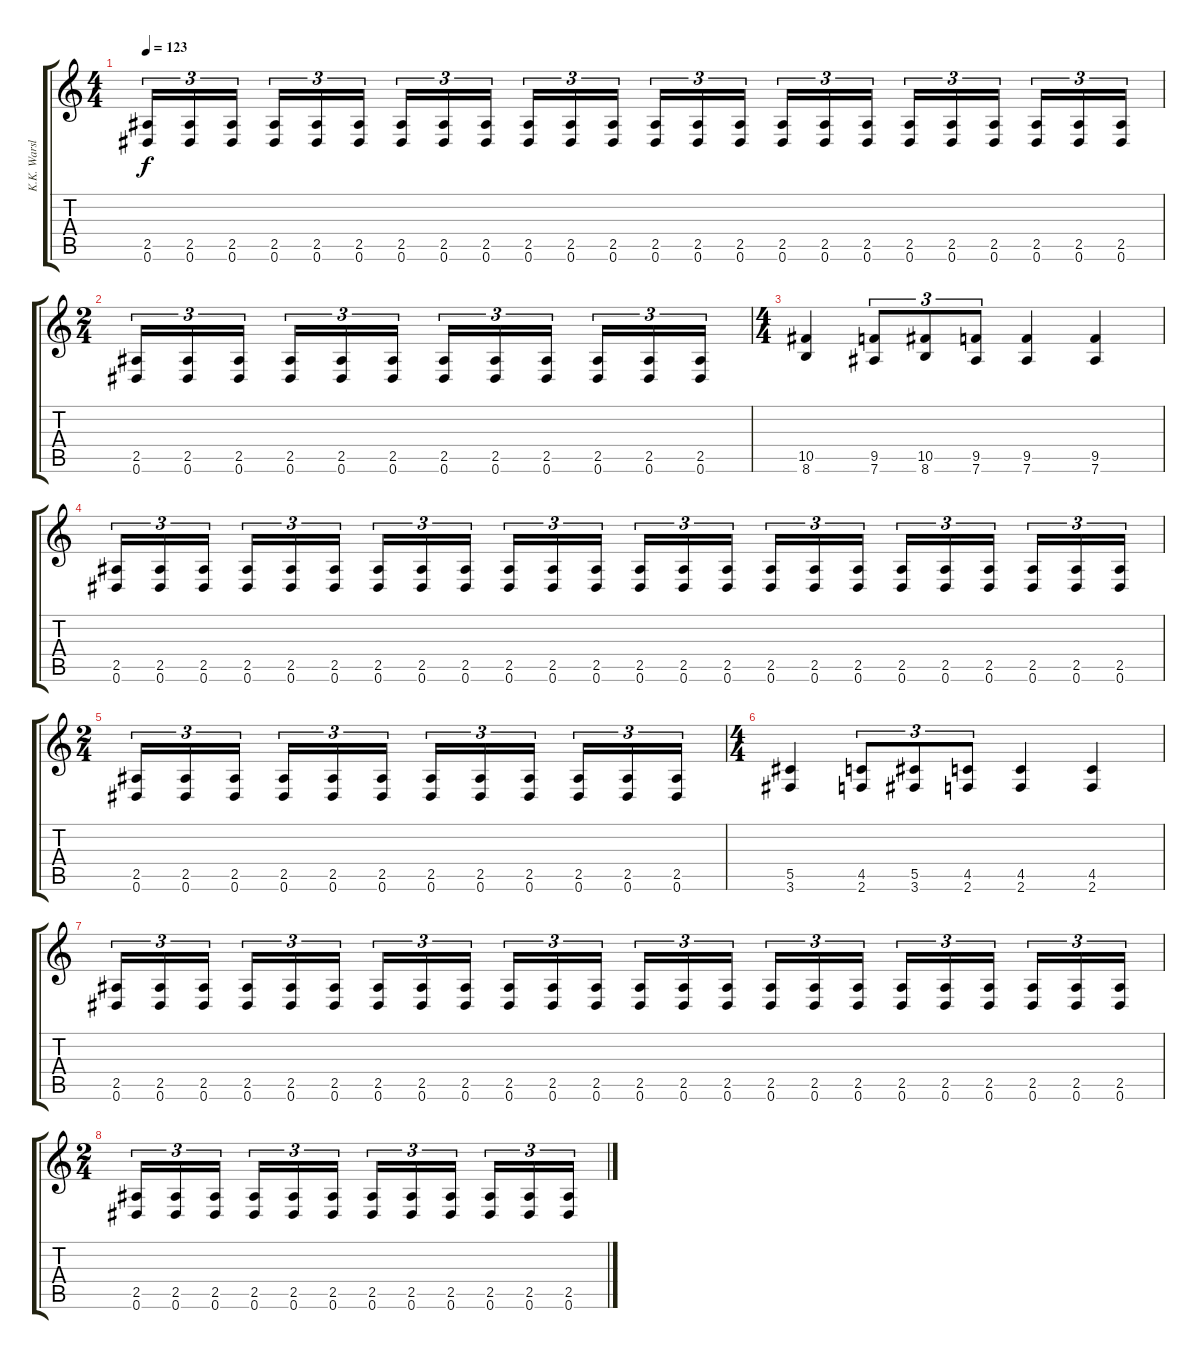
\track ("K.K. Warslut" "K.K. Warsl") {instrument distortionguitar}
\staff {score tabs}
\tuning (Eb4 Bb3 Gb3 Db3 Ab2 Eb2) {hide}
\ts (4 4)
\tempo 123
\clef g2
\ks c
(2.5 0.6).16{tu (3 2) dy f} (2.5 0.6).16{tu (3 2)} (2.5 0.6).16{tu (3 2) beam splitsecondary} (2.5 0.6).16{tu (3 2)} (2.5 0.6).16{tu (3 2)} (2.5 0.6).16{tu (3 2)} (2.5 0.6).16{tu (3 2)} (2.5 0.6).16{tu (3 2)} (2.5 0.6).16{tu (3 2) beam splitsecondary} (2.5 0.6).16{tu (3 2)} (2.5 0.6).16{tu (3 2)} (2.5 0.6).16{tu (3 2)} (2.5 0.6).16{tu (3 2)} (2.5 0.6).16{tu (3 2)} (2.5 0.6).16{tu (3 2) beam splitsecondary} (2.5 0.6).16{tu (3 2)} (2.5 0.6).16{tu (3 2)} (2.5 0.6).16{tu (3 2)} (2.5 0.6).16{tu (3 2)} (2.5 0.6).16{tu (3 2)} (2.5 0.6).16{tu (3 2) beam splitsecondary} (2.5 0.6).16{tu (3 2)} (2.5 0.6).16{tu (3 2)} (2.5 0.6).16{tu (3 2)} |
\ts (2 4)
(2.5 0.6).16{tu (3 2)} (2.5 0.6).16{tu (3 2)} (2.5 0.6).16{tu (3 2) beam splitsecondary} (2.5 0.6).16{tu (3 2)} (2.5 0.6).16{tu (3 2)} (2.5 0.6).16{tu (3 2)} (2.5 0.6).16{tu (3 2)} (2.5 0.6).16{tu (3 2)} (2.5 0.6).16{tu (3 2) beam splitsecondary} (2.5 0.6).16{tu (3 2)} (2.5 0.6).16{tu (3 2)} (2.5 0.6).16{tu (3 2)} |
\ts (4 4)
(10.5 8.6).4 (9.5 7.6).8{tu (3 2)} (10.5 8.6).8{tu (3 2)} (9.5 7.6).8{tu (3 2)} (9.5 7.6).4 (9.5 7.6).4 |
(2.5 0.6).16{tu (3 2)} (2.5 0.6).16{tu (3 2)} (2.5 0.6).16{tu (3 2) beam splitsecondary} (2.5 0.6).16{tu (3 2)} (2.5 0.6).16{tu (3 2)} (2.5 0.6).16{tu (3 2)} (2.5 0.6).16{tu (3 2)} (2.5 0.6).16{tu (3 2)} (2.5 0.6).16{tu (3 2) beam splitsecondary} (2.5 0.6).16{tu (3 2)} (2.5 0.6).16{tu (3 2)} (2.5 0.6).16{tu (3 2)} (2.5 0.6).16{tu (3 2)} (2.5 0.6).16{tu (3 2)} (2.5 0.6).16{tu (3 2) beam splitsecondary} (2.5 0.6).16{tu (3 2)} (2.5 0.6).16{tu (3 2)} (2.5 0.6).16{tu (3 2)} (2.5 0.6).16{tu (3 2)} (2.5 0.6).16{tu (3 2)} (2.5 0.6).16{tu (3 2) beam splitsecondary} (2.5 0.6).16{tu (3 2)} (2.5 0.6).16{tu (3 2)} (2.5 0.6).16{tu (3 2)} |
\ts (2 4)
(2.5 0.6).16{tu (3 2)} (2.5 0.6).16{tu (3 2)} (2.5 0.6).16{tu (3 2) beam splitsecondary} (2.5 0.6).16{tu (3 2)} (2.5 0.6).16{tu (3 2)} (2.5 0.6).16{tu (3 2)} (2.5 0.6).16{tu (3 2)} (2.5 0.6).16{tu (3 2)} (2.5 0.6).16{tu (3 2) beam splitsecondary} (2.5 0.6).16{tu (3 2)} (2.5 0.6).16{tu (3 2)} (2.5 0.6).16{tu (3 2)} |
\ts (4 4)
(5.5 3.6).4 (4.5 2.6).8{tu (3 2)} (5.5 3.6).8{tu (3 2)} (4.5 2.6).8{tu (3 2)} (4.5 2.6).4 (4.5 2.6).4 |
(2.5 0.6).16{tu (3 2)} (2.5 0.6).16{tu (3 2)} (2.5 0.6).16{tu (3 2) beam splitsecondary} (2.5 0.6).16{tu (3 2)} (2.5 0.6).16{tu (3 2)} (2.5 0.6).16{tu (3 2)} (2.5 0.6).16{tu (3 2)} (2.5 0.6).16{tu (3 2)} (2.5 0.6).16{tu (3 2) beam splitsecondary} (2.5 0.6).16{tu (3 2)} (2.5 0.6).16{tu (3 2)} (2.5 0.6).16{tu (3 2)} (2.5 0.6).16{tu (3 2)} (2.5 0.6).16{tu (3 2)} (2.5 0.6).16{tu (3 2) beam splitsecondary} (2.5 0.6).16{tu (3 2)} (2.5 0.6).16{tu (3 2)} (2.5 0.6).16{tu (3 2)} (2.5 0.6).16{tu (3 2)} (2.5 0.6).16{tu (3 2)} (2.5 0.6).16{tu (3 2) beam splitsecondary} (2.5 0.6).16{tu (3 2)} (2.5 0.6).16{tu (3 2)} (2.5 0.6).16{tu (3 2)} |
\ts (2 4)
(2.5 0.6).16{tu (3 2)} (2.5 0.6).16{tu (3 2)} (2.5 0.6).16{tu (3 2) beam splitsecondary} (2.5 0.6).16{tu (3 2)} (2.5 0.6).16{tu (3 2)} (2.5 0.6).16{tu (3 2)} (2.5 0.6).16{tu (3 2)} (2.5 0.6).16{tu (3 2)} (2.5 0.6).16{tu (3 2) beam splitsecondary} (2.5 0.6).16{tu (3 2)} (2.5 0.6).16{tu (3 2)} (2.5 0.6).16{tu (3 2)}
